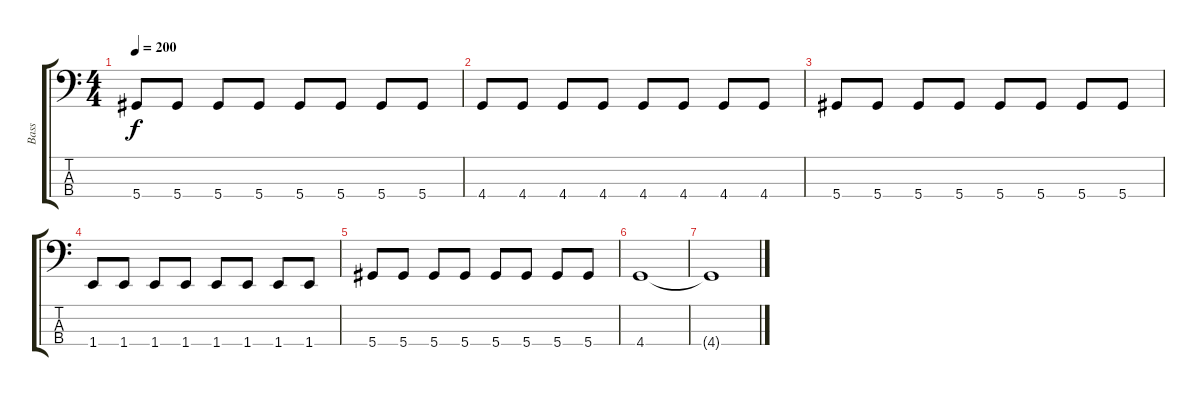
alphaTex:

\track ("Bass" "Bass") {instrument electricbassfinger}
\staff {score tabs}
\tuning (Gb2 Db2 Ab1 Eb1) {hide}
\ts (4 4)
\tempo 200
\clef f4
\ks c
5.4.8{dy f} 5.4.8 5.4.8 5.4.8 5.4.8 5.4.8 5.4.8 5.4.8 |
4.4.8 4.4.8 4.4.8 4.4.8 4.4.8 4.4.8 4.4.8 4.4.8 |
5.4.8 5.4.8 5.4.8 5.4.8 5.4.8 5.4.8 5.4.8 5.4.8 |
1.4.8 1.4.8 1.4.8 1.4.8 1.4.8 1.4.8 1.4.8 1.4.8 |
5.4.8 5.4.8 5.4.8 5.4.8 5.4.8 5.4.8 5.4.8 5.4.8 |
4.4.1 |
4.4{t}.1
